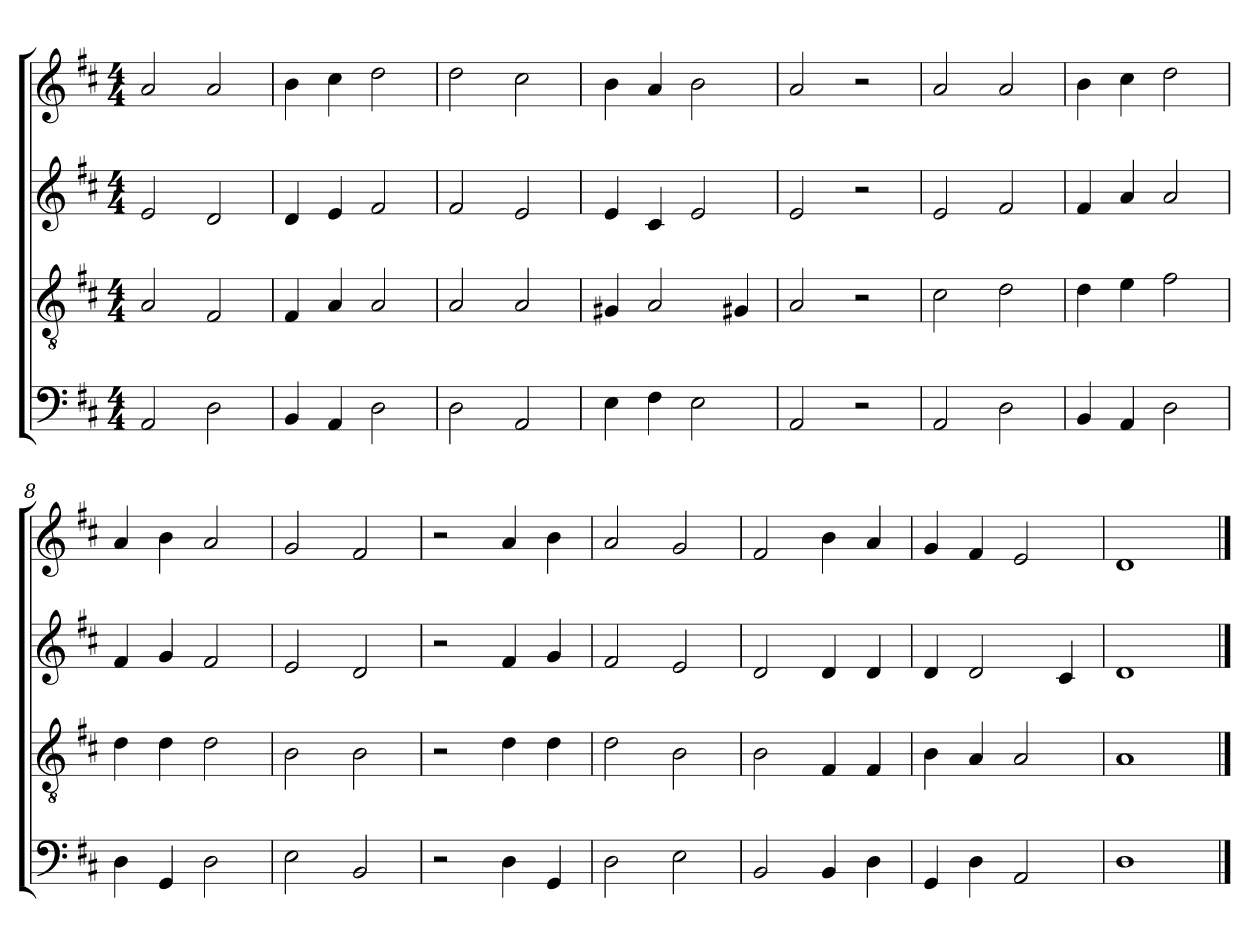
**kern	**kern	**kern	**kern
*part4	*part3	*part2	*part1
*staff4	*staff3	*staff2	*staff1
*clefF4	*clefGv2	*clefG2	*clefG2
*k[f#c#]	*k[f#c#]	*k[f#c#]	*k[f#c#]
*M4/4	*M4/4	*M4/4	*M4/4
=1	=1	=1	=1
2AA	2A	2e	2a
2D	2F#	2d	2a
=2	=2	=2	=2
4BB	4F#	4d	4b
4AA	4A	4e	4cc#
2D	2A	2f#	2dd
=3	=3	=3	=3
2D	2A	2f#	2dd
2AA	2A	2e	2cc#
=4	=4	=4	=4
4E	4G#X	4e	4b
4F#	2A	4c#	4a
2E	.	2e	2b
.	4G#X	.	.
=5	=5	=5	=5
2AA	2A	2e	2a
2r	2r	2r	2r
=6	=6	=6	=6
2AA	2c#	2e	2a
2D	2d	2f#	2a
=7	=7	=7	=7
4BB	4d	4f#	4b
4AA	4e	4a	4cc#
2D	2f#	2a	2dd
=8	=8	=8	=8
4D	4d	4f#	4a
4GG	4d	4g	4b
2D	2d	2f#	2a
=9	=9	=9	=9
2E	2B	2e	2g
2BB	2B	2d	2f#
=10	=10	=10	=10
2r	2r	2r	2r
4D	4d	4f#	4a
4GG	4d	4g	4b
=11	=11	=11	=11
2D	2d	2f#	2a
2E	2B	2e	2g
=12	=12	=12	=12
2BB	2B	2d	2f#
4BB	4F#	4d	4b
4D	4F#	4d	4a
=13	=13	=13	=13
4GG	4B	4d	4g
4D	4A	2d	4f#
2AA	2A	.	2e
.	.	4c#	.
=14	=14	=14	=14
1D	1A	1d	1d
==	==	==	==
*-	*-	*-	*-
